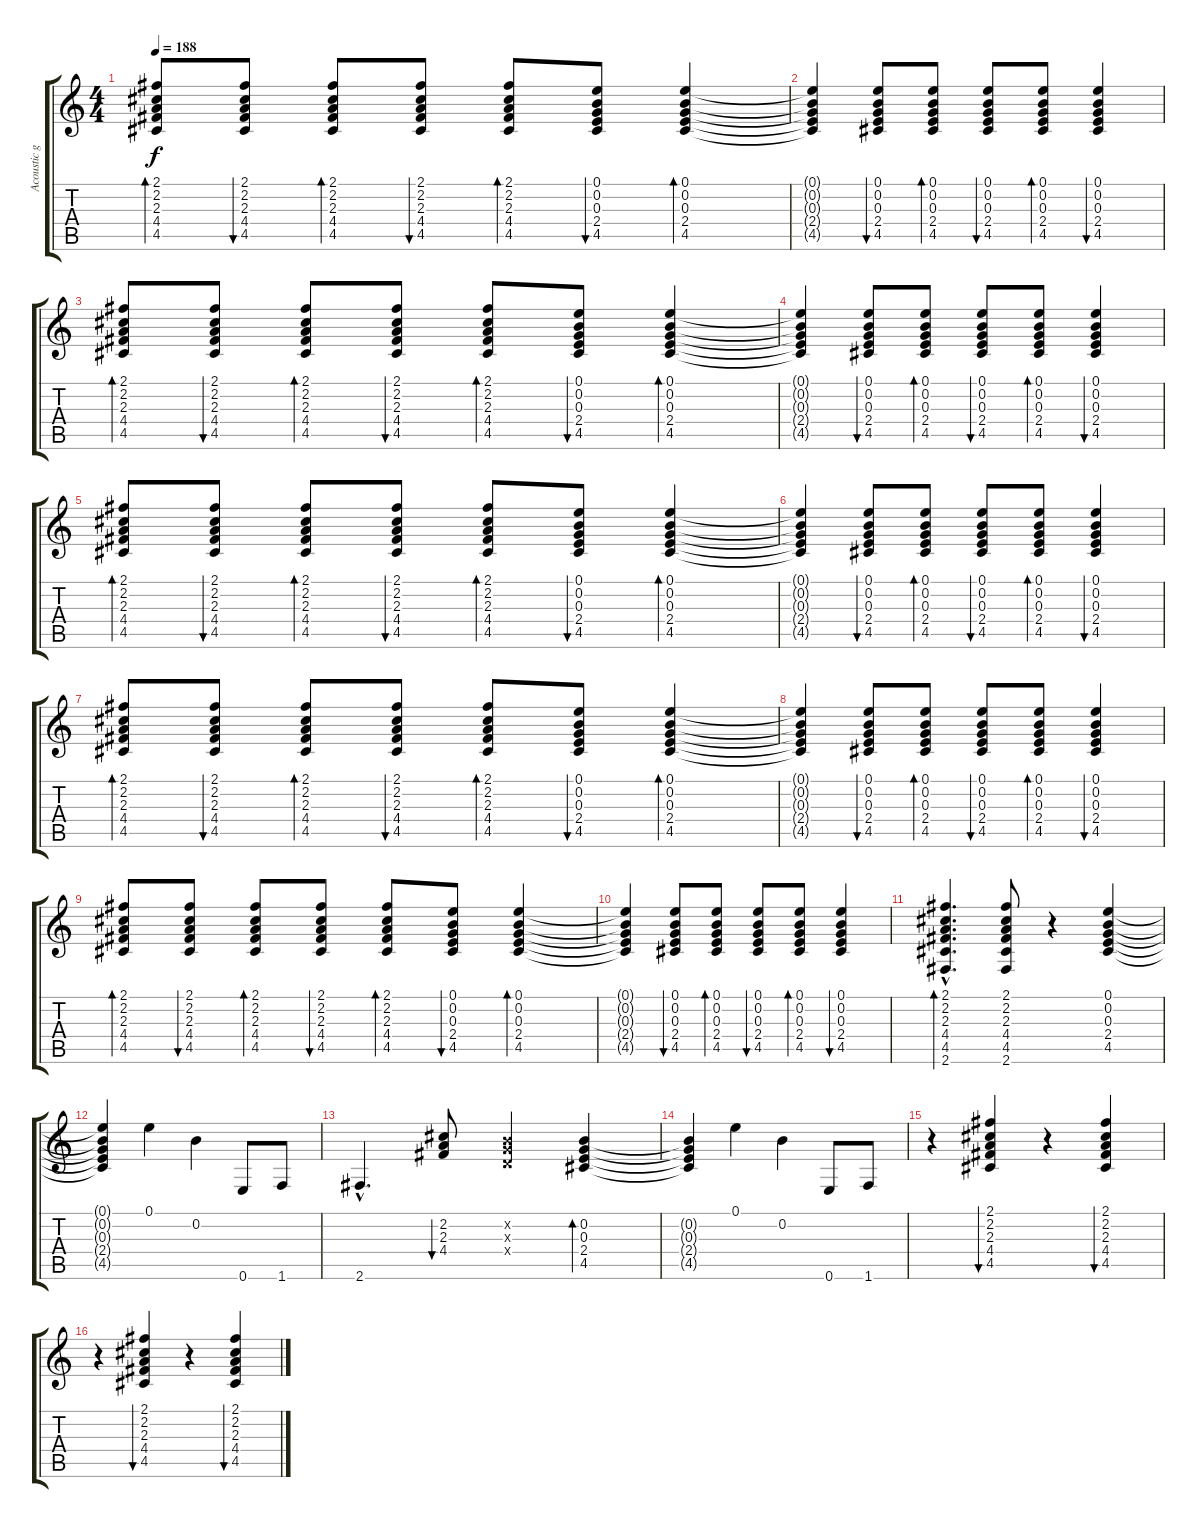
\track ("Acoustic guitar (Carmen)" "Acoustic g") {instrument acousticguitarnylon}
\staff {score tabs}
\tuning (E4 B3 G3 D3 A2 E2) {hide}
\ts (4 4)
\tempo 188
\clef g2
\ks c
(2.1 2.2 2.3 4.4 4.5).8{bd 60 dy f} (2.1 2.2 2.3 4.4 4.5).8{bu 60} (2.1 2.2 2.3 4.4 4.5).8{bd 60} (2.1 2.2 2.3 4.4 4.5).8{bu 60} (2.1 2.2 2.3 4.4 4.5).8{bd 60} (0.1 0.2 0.3 2.4 4.5).8{bu 60} (0.1 0.2 0.3 2.4 4.5).4{bd 60} |
(0.1{t} 0.2{t} 0.3{t} 2.4{t} 4.5{t}).4 (0.1 0.2 0.3 2.4 4.5).8{bu 60} (0.1 0.2 0.3 2.4 4.5).8{bd 60} (0.1 0.2 0.3 2.4 4.5).8{bu 60} (0.1 0.2 0.3 2.4 4.5).8{bd 60} (0.1 0.2 0.3 2.4 4.5).4{bu 60} |
(2.1 2.2 2.3 4.4 4.5).8{bd 60} (2.1 2.2 2.3 4.4 4.5).8{bu 60} (2.1 2.2 2.3 4.4 4.5).8{bd 60} (2.1 2.2 2.3 4.4 4.5).8{bu 60} (2.1 2.2 2.3 4.4 4.5).8{bd 60} (0.1 0.2 0.3 2.4 4.5).8{bu 60} (0.1 0.2 0.3 2.4 4.5).4{bd 60} |
(0.1{t} 0.2{t} 0.3{t} 2.4{t} 4.5{t}).4 (0.1 0.2 0.3 2.4 4.5).8{bu 60} (0.1 0.2 0.3 2.4 4.5).8{bd 60} (0.1 0.2 0.3 2.4 4.5).8{bu 60} (0.1 0.2 0.3 2.4 4.5).8{bd 60} (0.1 0.2 0.3 2.4 4.5).4{bu 60} |
(2.1 2.2 2.3 4.4 4.5).8{bd 60} (2.1 2.2 2.3 4.4 4.5).8{bu 60} (2.1 2.2 2.3 4.4 4.5).8{bd 60} (2.1 2.2 2.3 4.4 4.5).8{bu 60} (2.1 2.2 2.3 4.4 4.5).8{bd 60} (0.1 0.2 0.3 2.4 4.5).8{bu 60} (0.1 0.2 0.3 2.4 4.5).4{bd 60} |
(0.1{t} 0.2{t} 0.3{t} 2.4{t} 4.5{t}).4 (0.1 0.2 0.3 2.4 4.5).8{bu 60} (0.1 0.2 0.3 2.4 4.5).8{bd 60} (0.1 0.2 0.3 2.4 4.5).8{bu 60} (0.1 0.2 0.3 2.4 4.5).8{bd 60} (0.1 0.2 0.3 2.4 4.5).4{bu 60} |
(2.1 2.2 2.3 4.4 4.5).8{bd 60} (2.1 2.2 2.3 4.4 4.5).8{bu 60} (2.1 2.2 2.3 4.4 4.5).8{bd 60} (2.1 2.2 2.3 4.4 4.5).8{bu 60} (2.1 2.2 2.3 4.4 4.5).8{bd 60} (0.1 0.2 0.3 2.4 4.5).8{bu 60} (0.1 0.2 0.3 2.4 4.5).4{bd 60} |
(0.1{t} 0.2{t} 0.3{t} 2.4{t} 4.5{t}).4 (0.1 0.2 0.3 2.4 4.5).8{bu 60} (0.1 0.2 0.3 2.4 4.5).8{bd 60} (0.1 0.2 0.3 2.4 4.5).8{bu 60} (0.1 0.2 0.3 2.4 4.5).8{bd 60} (0.1 0.2 0.3 2.4 4.5).4{bu 60} |
(2.1 2.2 2.3 4.4 4.5).8{bd 60} (2.1 2.2 2.3 4.4 4.5).8{bu 60} (2.1 2.2 2.3 4.4 4.5).8{bd 60} (2.1 2.2 2.3 4.4 4.5).8{bu 60} (2.1 2.2 2.3 4.4 4.5).8{bd 60} (0.1 0.2 0.3 2.4 4.5).8{bu 60} (0.1 0.2 0.3 2.4 4.5).4{bd 60} |
(0.1{t} 0.2{t} 0.3{t} 2.4{t} 4.5{t}).4 (0.1 0.2 0.3 2.4 4.5).8{bu 60} (0.1 0.2 0.3 2.4 4.5).8{bd 60} (0.1 0.2 0.3 2.4 4.5).8{bu 60} (0.1 0.2 0.3 2.4 4.5).8{bd 60} (0.1 0.2 0.3 2.4 4.5).4{bu 60} |
(2.1{hac} 2.2{hac} 2.3{hac} 4.4{hac} 4.5{hac} 2.6{hac}).4{d bd 60} (2.1 2.2 2.3 4.4 4.5 2.6).8 r.4 (0.1 0.2 0.3 2.4 4.5).4 |
(0.1{t} 0.2{t} 0.3{t} 2.4{t} 4.5{t}).4 0.1.4 0.2.4 0.6.8 1.6.8 |
2.6{hac}.4{d} (2.2 2.3 4.4).8{bu 60} (0.2{x} 0.3{x} 0.4{x}).4 (0.2 0.3 2.4 4.5).4{bd 60} |
(0.2{t} 0.3{t} 2.4{t} 4.5{t}).4 0.1.4 0.2.4 0.6.8 1.6.8 |
r.4 (2.1 2.2 2.3 4.4 4.5).4{bu 60} r.4 (2.1 2.2 2.3 4.4 4.5).4{bu 60} |
r.4 (2.1 2.2 2.3 4.4 4.5).4{bu 60} r.4 (2.1 2.2 2.3 4.4 4.5).4{bu 60}
